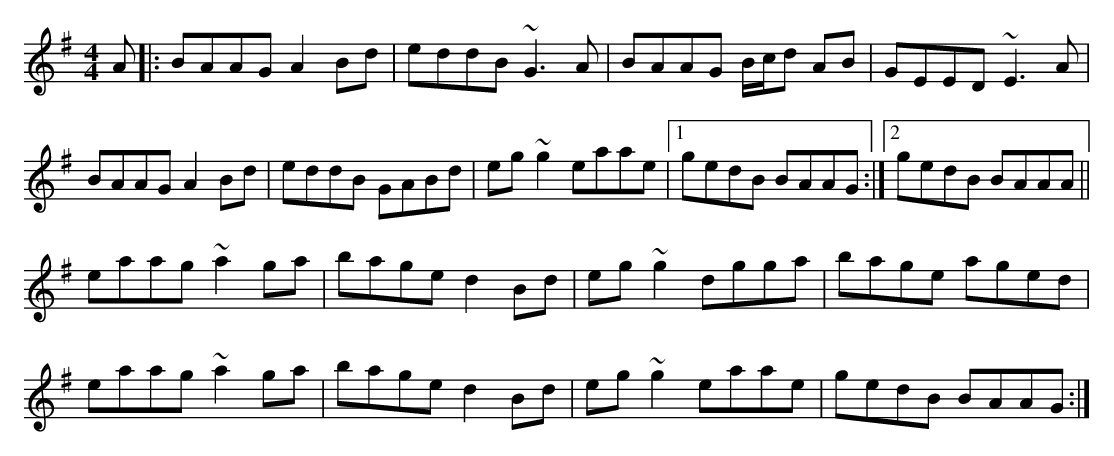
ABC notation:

X:1
M:4/4
K:Ador
A|:BAAG A2 Bd|eddB ~G3A|BAAG B/c/d AB|GEED ~E3 A|
BAAG A2 Bd|eddB GABd|eg~g2 eaae|1 gedB BAAG:|2 gedB BAAA||
eaag ~a2 ga|bage d2 Bd|eg~g2 dgga|bage aged|
eaag ~a2 ga|bage d2 Bd|eg~g2 eaae|gedB BAAG:|
